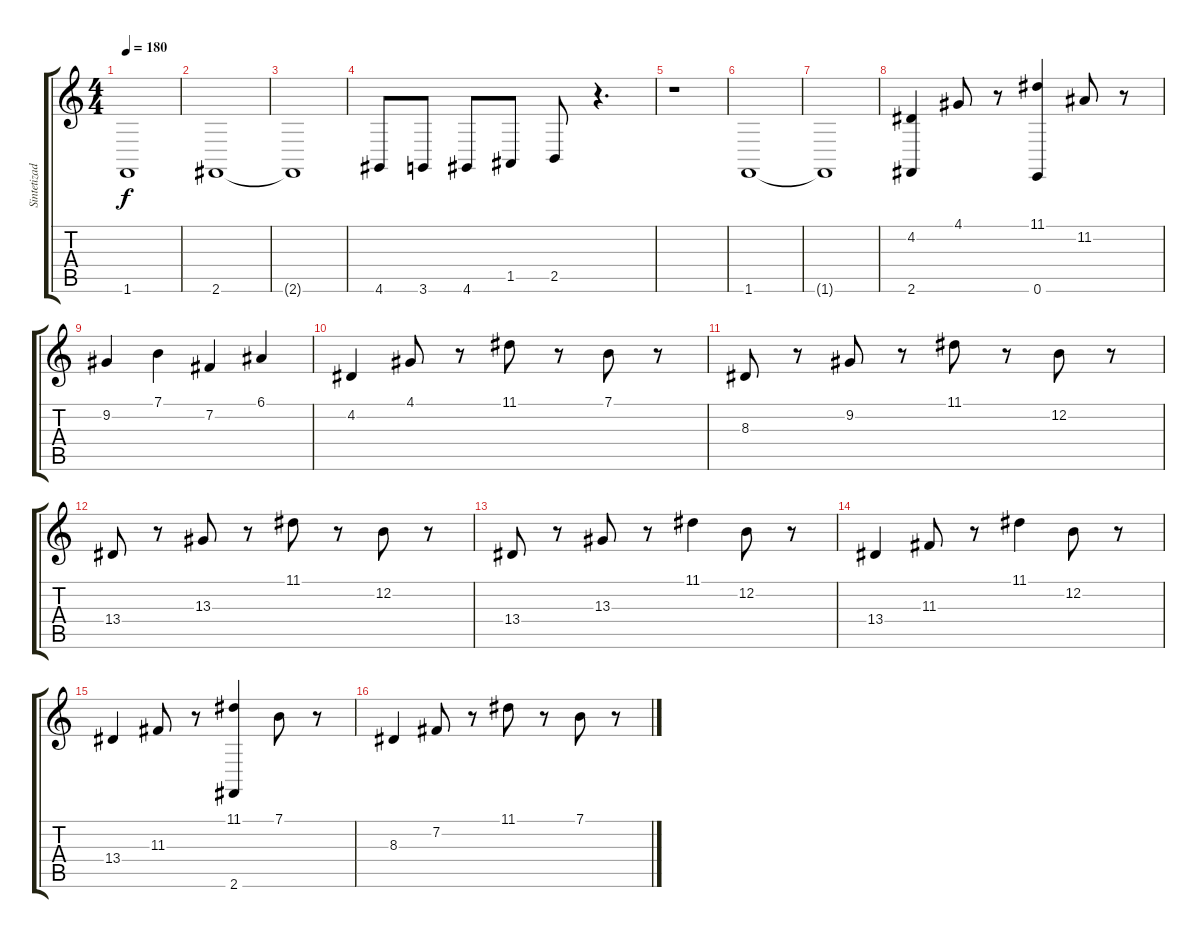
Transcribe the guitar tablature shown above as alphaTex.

\track ("Sintetizador 5" "Sintetizad") {instrument stringensemble1}
\staff {score tabs}
\tuning (E4 B3 G3 D3 A2 E2) {hide}
\ts (4 4)
\tempo 180
\clef g2
\ks c
1.6{t}.1{dy f} |
2.6.1 |
2.6{t}.1 |
4.6.8 3.6.8 4.6.8 1.5.8 2.5.8 r.4{d} |
r.1 |
1.6.1 |
1.6{t}.1 |
(4.2 2.6).4 4.1.8 r.8 (11.1 0.6).4 11.2.8 r.8 |
9.2.4 7.1.4 7.2.4 6.1.4 |
4.2.4 4.1.8 r.8 11.1.8 r.8 7.1.8 r.8 |
8.3.8 r.8 9.2.8 r.8 11.1.8 r.8 12.2.8 r.8 |
13.4.8 r.8 13.3.8 r.8 11.1.8 r.8 12.2.8 r.8 |
13.4.8 r.8 13.3.8 r.8 11.1.4 12.2.8 r.8 |
13.4.4 11.3.8 r.8 11.1.4 12.2.8 r.8 |
13.4.4 11.3.8 r.8 (11.1 2.6).4 7.1.8 r.8 |
8.3.4 7.2.8 r.8 11.1.8 r.8 7.1.8 r.8
